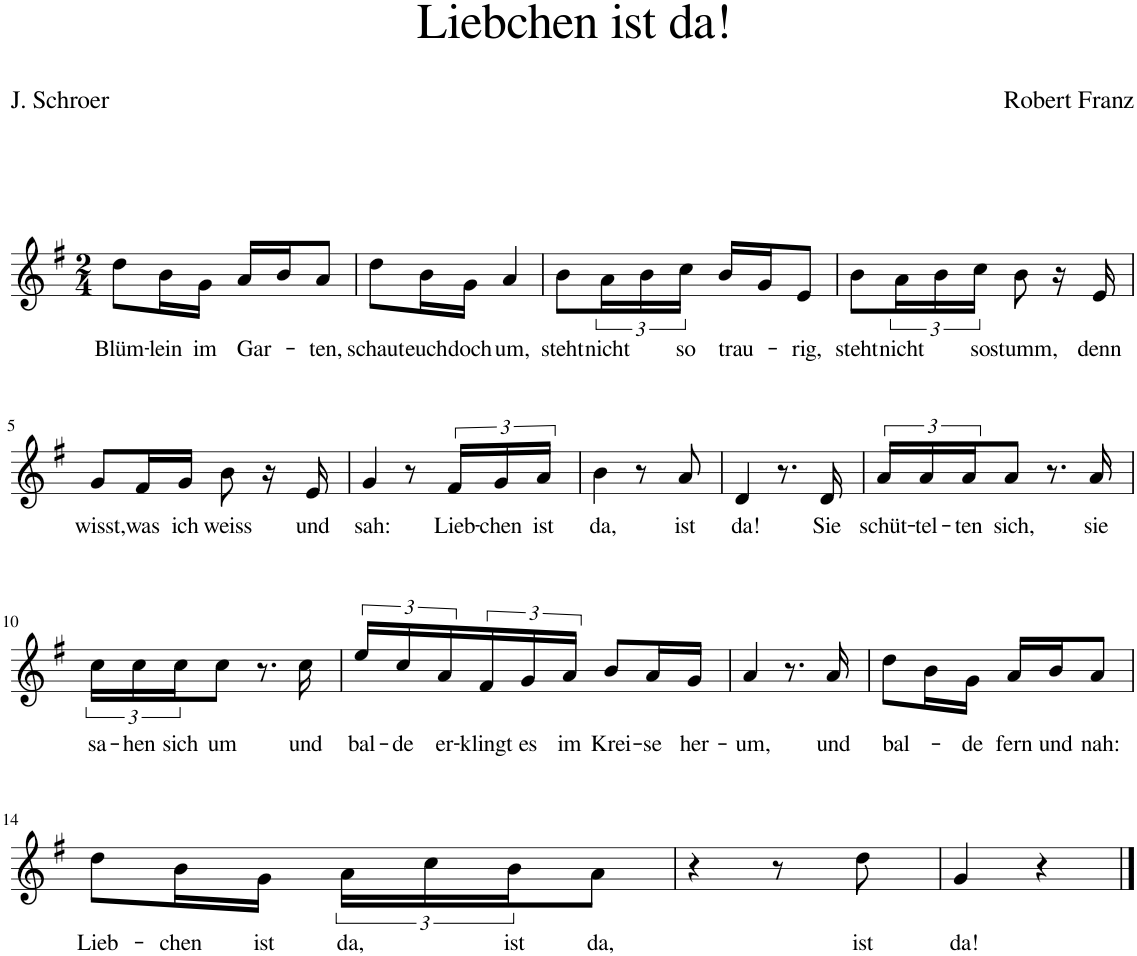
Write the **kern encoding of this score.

**kern	**text
*part1	*part1
*staff1	*staff1
*I"Piano	*
*I'Pno	*
*clefG2	*
*k[f#]	*
*M2/4	*
=1	=1
!	!LO:LY:b
8dd\L	Blüm-
!	!LO:LY:b
16b\L	-lein
!	!LO:LY:b
16g\JJ	im
!	!LO:LY:b
16a/LL	Gar-
16b/J	.
!	!LO:LY:b
8a/J	-ten,
=2	=2
!	!LO:LY:b
8dd\L	schaut
!	!LO:LY:b
16b\L	euch
!	!LO:LY:b
16g\JJ	doch
!	!LO:LY:b
4a/	um,
=3	=3
!	!LO:LY:b
8b\L	steht
!	!LO:LY:b
24a\L	nicht
24b\	.
!	!LO:LY:b
24cc\JJ	so
!	!LO:LY:b
16b/LL	trau-
16g/J	.
!	!LO:LY:b
8e/J	-rig,
=4	=4
!	!LO:LY:b
8b\L	steht
!	!LO:LY:b
24a\L	nicht
24b\	.
!	!LO:LY:b
24cc\JJ	so
!	!LO:LY:b
8b\	stumm,
16r	.
!	!LO:LY:b
16e/	denn
!!LO:LB:g=z
=5	=5
!	!LO:LY:b
8g/L	wisst,
!	!LO:LY:b
16f#/L	was
!	!LO:LY:b
16g/JJ	ich
!	!LO:LY:b
8b\	weiss
16r	.
!	!LO:LY:b
16e/	und
=6	=6
!	!LO:LY:b
4g/	sah:
8r	.
!	!LO:LY:b
24f#/LL	Lieb-
!	!LO:LY:b
24g/	-chen
!	!LO:LY:b
24a/JJ	ist
=7	=7
!	!LO:LY:b
4b\	da,
8r	.
!	!LO:LY:b
8a/	ist
=8	=8
!	!LO:LY:b
4d/	da!
8.r	.
!	!LO:LY:b
16d/	Sie
=9	=9
!	!LO:LY:b
24a/LL	schüt-
!	!LO:LY:b
24a/	-tel-
!	!LO:LY:b
24a/J	-ten
!	!LO:LY:b
8a/J	sich,
8.r	.
!	!LO:LY:b
16a/	sie
!!LO:LB:g=z
=10	=10
!	!LO:LY:b
24cc\LL	sa-
!	!LO:LY:b
24cc\	-hen
!	!LO:LY:b
24cc\J	sich
!	!LO:LY:b
8cc\J	um
8.r	.
!	!LO:LY:b
16cc\	und
=11	=11
!	!LO:LY:b
24ee/LL	bal-
!	!LO:LY:b
24cc/	-de
!	!LO:LY:b
24a/	er-
!	!LO:LY:b
24f#/	-klingt
!	!LO:LY:b
24g/	es
!	!LO:LY:b
24a/JJ	im
!	!LO:LY:b
8b/L	Krei-
!	!LO:LY:b
16a/L	-se
!	!LO:LY:b
16g/JJ	her-
=12	=12
!	!LO:LY:b
4a/	-um,
8.r	.
!	!LO:LY:b
16a/	und
=13	=13
!	!LO:LY:b
8dd\L	bal-
16b\L	.
!	!LO:LY:b
16g\JJ	-de
!	!LO:LY:b
16a/LL	fern
!	!LO:LY:b
16b/J	und
!	!LO:LY:b
8a/J	nah:
!!LO:LB:g=z
=14	=14
!	!LO:LY:b
8dd\L	Lieb-
!	!LO:LY:b
16b\L	-chen
!	!LO:LY:b
16g\JJ	ist
!	!LO:LY:b
24a\LL	da,
24cc\	.
!	!LO:LY:b
24b\J	ist
!	!LO:LY:b
8a\J	da,
=15	=15
4r	.
8r	.
!	!LO:LY:b
8dd\	ist
=16	=16
!	!LO:LY:b
4g/	da!
4r	.
==	==
*-	*-
